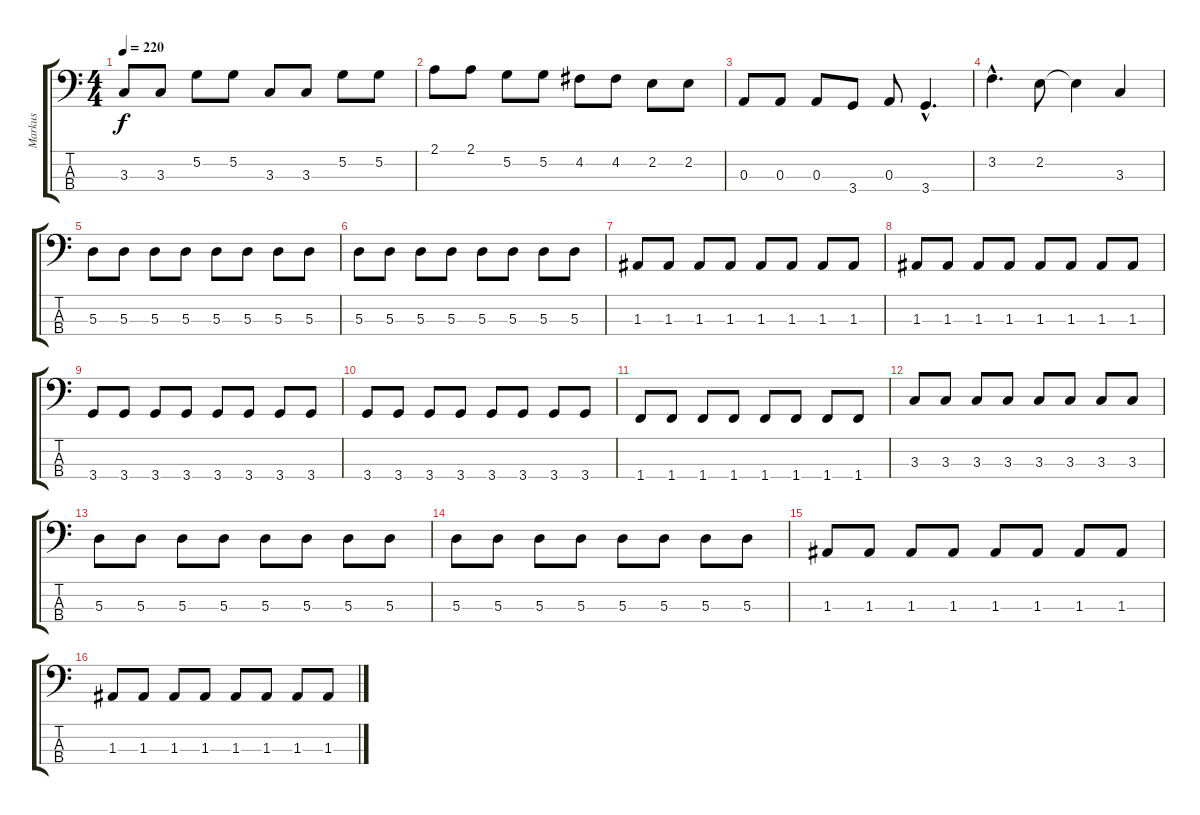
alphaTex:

\track ("Markus" "Markus") {instrument electricbassfinger}
\staff {score tabs}
\tuning (G2 D2 A1 E1) {hide}
\ts (4 4)
\tempo 220
\clef f4
\ks c
3.3.8{dy f} 3.3.8 5.2.8 5.2.8 3.3.8 3.3.8 5.2.8 5.2.8 |
2.1.8 2.1.8 5.2.8 5.2.8 4.2.8 4.2.8 2.2.8 2.2.8 |
0.3.8 0.3.8 0.3.8 3.4.8 0.3.8 3.4{hac}.4{d} |
3.2{hac}.4{d} 2.2.8 2.2{t}.4 3.3.4 |
5.3.8 5.3.8 5.3.8 5.3.8 5.3.8 5.3.8 5.3.8 5.3.8 |
5.3.8 5.3.8 5.3.8 5.3.8 5.3.8 5.3.8 5.3.8 5.3.8 |
1.3.8 1.3.8 1.3.8 1.3.8 1.3.8 1.3.8 1.3.8 1.3.8 |
1.3.8 1.3.8 1.3.8 1.3.8 1.3.8 1.3.8 1.3.8 1.3.8 |
3.4.8 3.4.8 3.4.8 3.4.8 3.4.8 3.4.8 3.4.8 3.4.8 |
3.4.8 3.4.8 3.4.8 3.4.8 3.4.8 3.4.8 3.4.8 3.4.8 |
1.4.8 1.4.8 1.4.8 1.4.8 1.4.8 1.4.8 1.4.8 1.4.8 |
3.3.8 3.3.8 3.3.8 3.3.8 3.3.8 3.3.8 3.3.8 3.3.8 |
5.3.8 5.3.8 5.3.8 5.3.8 5.3.8 5.3.8 5.3.8 5.3.8 |
5.3.8 5.3.8 5.3.8 5.3.8 5.3.8 5.3.8 5.3.8 5.3.8 |
1.3.8 1.3.8 1.3.8 1.3.8 1.3.8 1.3.8 1.3.8 1.3.8 |
1.3.8 1.3.8 1.3.8 1.3.8 1.3.8 1.3.8 1.3.8 1.3.8
